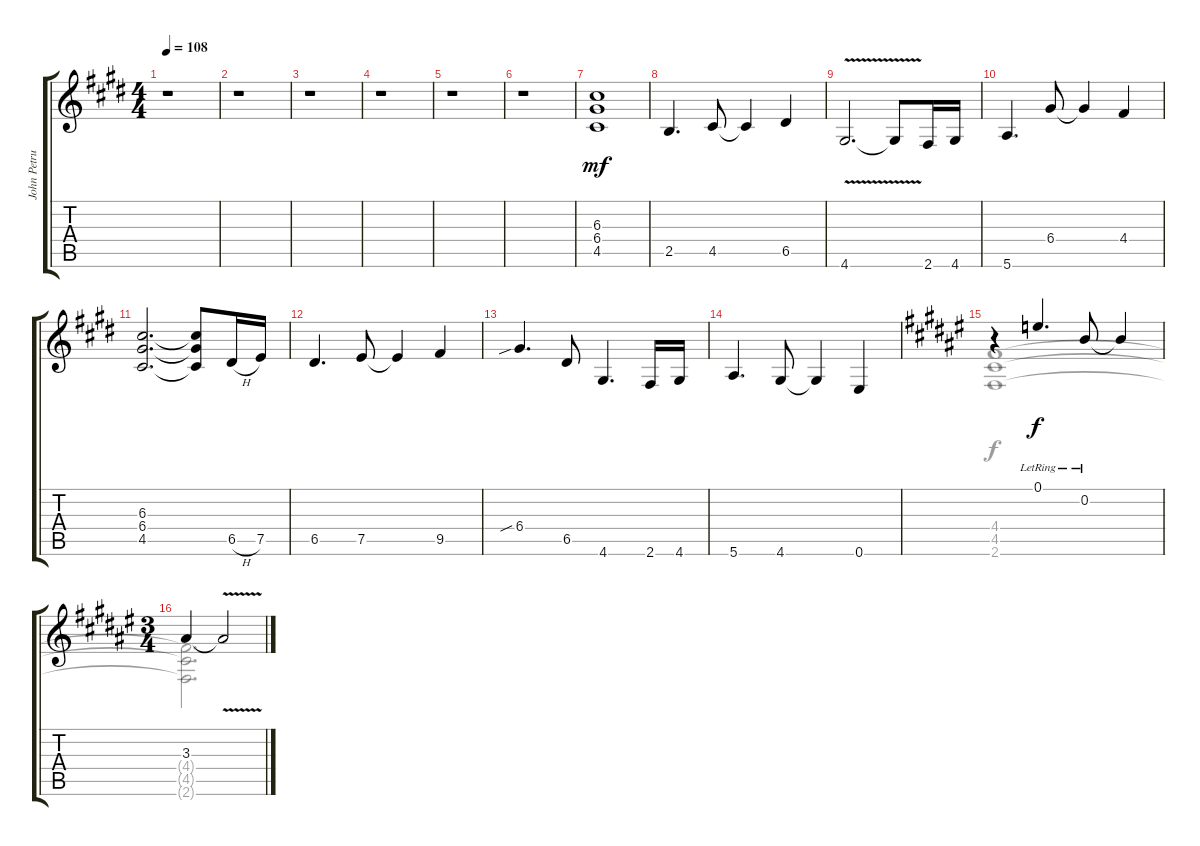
\track ("John Petrucci" "John Petru") {instrument acousticguitarsteel}
\staff {score tabs}
\tuning (E4 B3 G3 D3 A2 E2) {hide}
\voice
\ts (4 4)
\tempo 108
\clef g2
\ks c#minor
r.1{dy mf} |
r.1 |
r.1 |
r.1 |
r.1 |
r.1 |
(6.3 6.4 4.5).1{volume 13 balance 16 instrument distortionguitar} |
2.5.4{d} 4.5.8 4.5{t}.4 6.5.4 |
4.6{v}.2{d} 4.6{t}.8 2.6.16 4.6.16 |
5.6.4{d} 6.4.8 6.4{t}.4 4.4.4 |
(6.3 6.4 4.5).2{d} (6.3{t} 6.4{t} 4.5{t}).8 6.5{h}.16 7.5.16 |
6.5.4{d} 7.5.8 7.5{t}.4 9.5.4 |
6.4{sib}.4{d} 6.5.8 4.6.4{d} 2.6.16 4.6.16 |
5.6.4{d} 4.6.8 4.6{t}.4 0.6.4 |
\ks f#
r.4 0.1{lr}.4{d dy f} 0.2{lr}.8 0.2{t}.4 |
\ts (3 4)
3.3.4 3.3{v t}.2
\voice
\clef g2
\ottava regular
\simile none
\ks c#minor
|
|
|
|
|
|
|
|
|
|
|
|
|
|
\ks f#
(4.4 4.5 2.6).1 |
(4.4{t} 4.5{t} 2.6{t}).2{d dy f}
